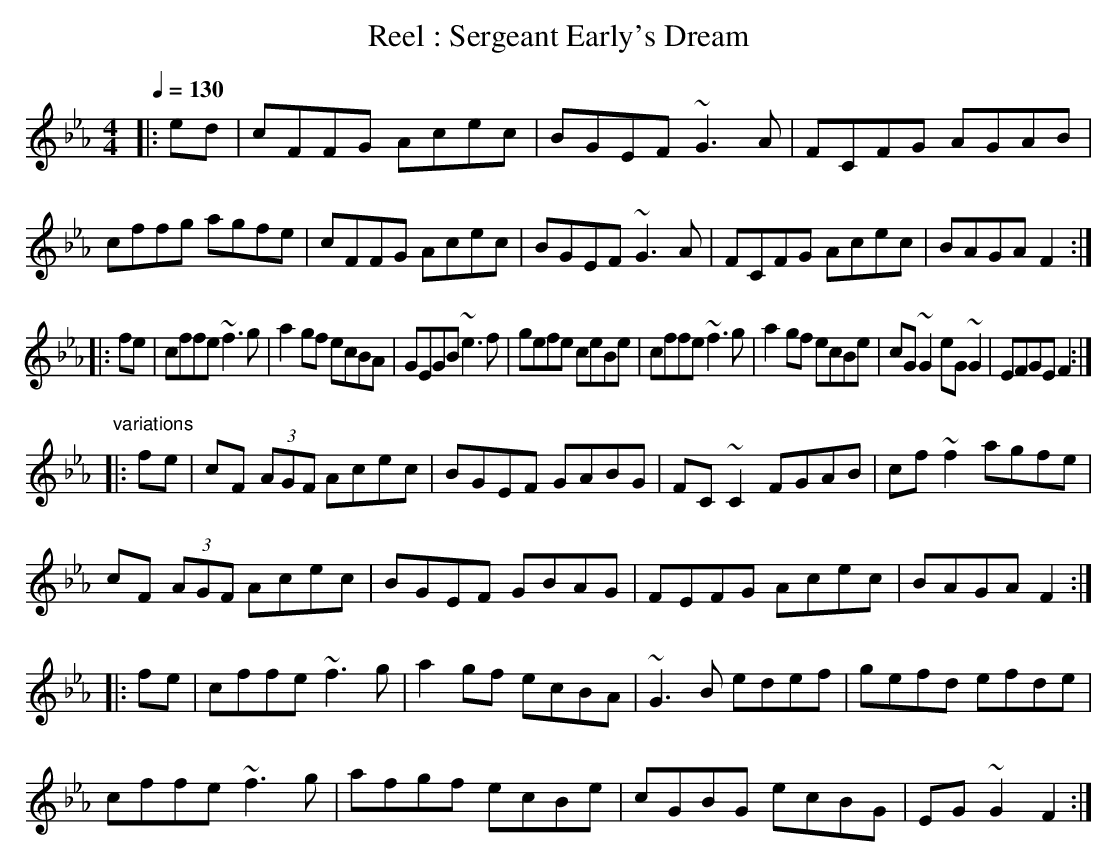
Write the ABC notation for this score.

X:1
T:Reel : Sergeant Early's Dream
M:4/4
L:1/8
Q:1/4=130
K:Fdor%GRK:92507044
|:ed|cFFG Acec|BGEF ~G3A|FCFG AGAB|cffg agfe|cFFG Acec|BGEF ~G3A|FCFG Acec|BAGA F2:|
|:fe|cffe ~f3g|a2gf ecBA|GEGB ~e3f|gefe ceBe|cffe ~f3g|a2gf ecBe|cG~G2 eG~G2|EFGE F2:|
"variations"
|:fe|cF (3AGF Acec|BGEF GABG|FC~C2 FGAB|cf~f2 agfe|
cF (3AGF Acec|BGEF GBAG|FEFG Acec|BAGA F2:|
|:fe|cffe ~f3g|a2gf ecBA|~G3B edef|gefd efde|
cffe ~f3g|afgf ecBe|cGBG ecBG|EG~G2 F2:|
